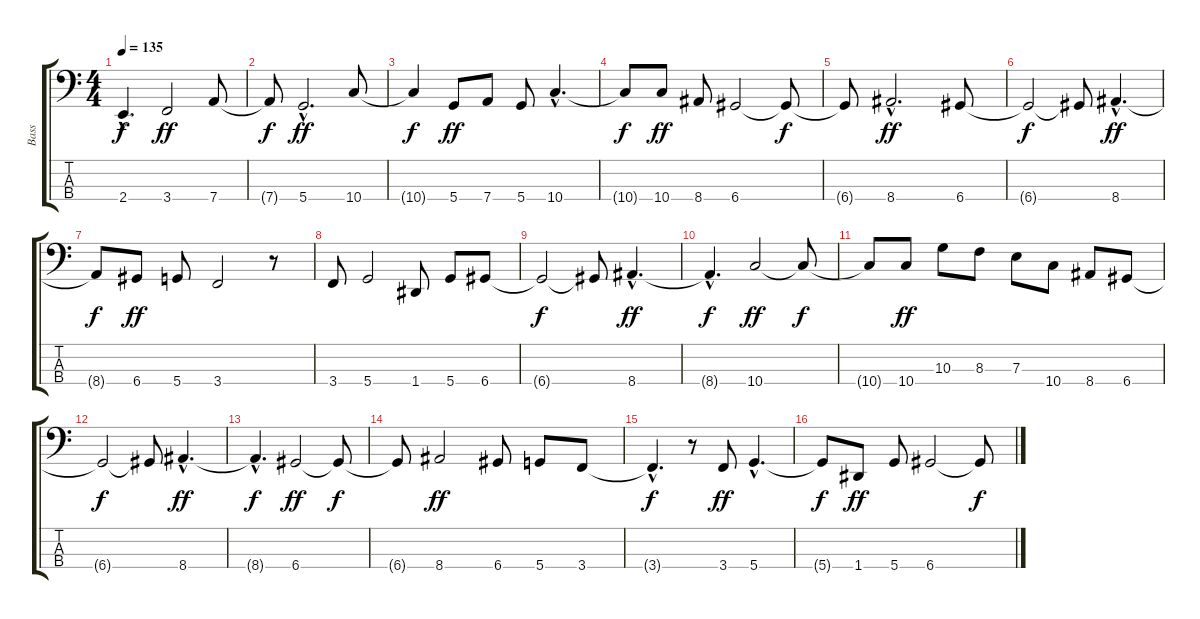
\track ("Bass" "Bass") {instrument electricbasspick}
\staff {score tabs}
\tuning (G2 D2 A1 D1) {hide}
\ts (4 4)
\tempo 135
\clef f4
\ks c
2.4{hac t}.4{d dy f} 3.4.2{dy ff} 7.4.8 |
7.4{t}.8{dy f} 5.4{hac}.2{d dy ff} 10.4.8 |
10.4{t}.4{dy f} 5.4.8{dy ff} 7.4.8 5.4.8 10.4{hac}.4{d} |
10.4{t}.8{dy f} 10.4.8{dy ff} 8.4.8 6.4.2 6.4{t}.8{dy f} |
6.4{t}.8 8.4{hac}.2{d dy ff} 6.4.8 |
6.4{t}.2{dy f} 6.4{t}.8 8.4{hac}.4{d dy ff} |
8.4{t}.8{dy f} 6.4.8{dy ff} 5.4.8 3.4.2 r.8 |
3.4.8 5.4.2 1.4.8 5.4.8 6.4.8 |
6.4{t}.2{dy f} 6.4{t}.8 8.4{hac}.4{d dy ff} |
8.4{hac t}.4{d dy f} 10.4.2{dy ff} 10.4{t}.8{dy f} |
10.4{t}.8 10.4.8{dy ff} 10.3.8 8.3.8 7.3.8 10.4.8 8.4.8 6.4.8 |
6.4{t}.2{dy f} 6.4{t}.8 8.4{hac}.4{d dy ff} |
8.4{hac t}.4{d dy f} 6.4.2{dy ff} 6.4{t}.8{dy f} |
6.4{t}.8 8.4.2{dy ff} 6.4.8 5.4.8 3.4.8 |
3.4{hac t}.4{d dy f} r.8 3.4.8{dy ff} 5.4{hac}.4{d} |
5.4{t}.8{dy f} 1.4.8{dy ff} 5.4.8 6.4.2 6.4{t}.8{dy f}
